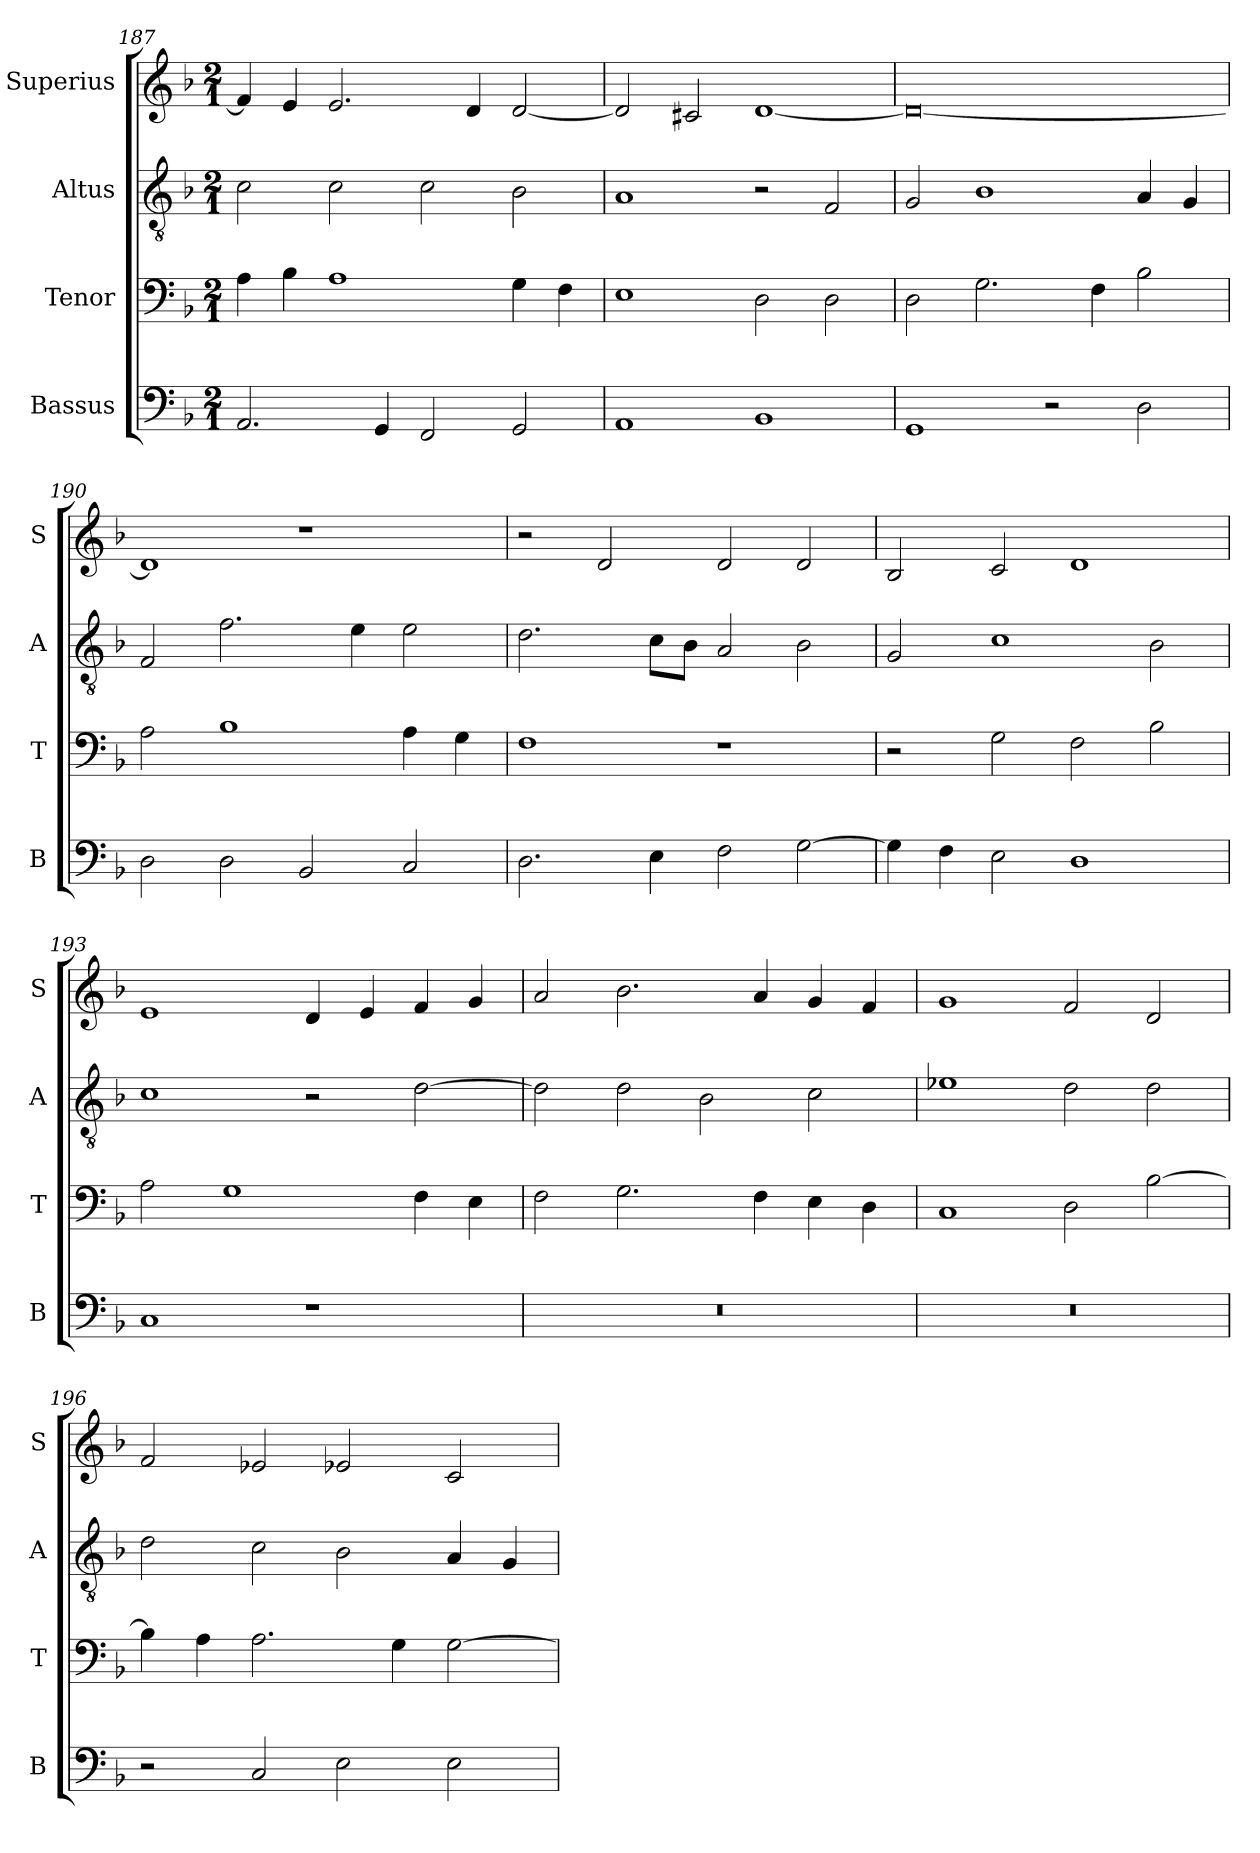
**kern	**kern	**kern	**kern
*part4	*part3	*part2	*part1
*staff4	*staff3	*staff2	*staff1
*I"Bassus	*I"Tenor	*I"Altus	*I"Superius
*I'B	*I'T	*I'A	*I'S
*clefF4	*clefF4	*clefGv2	*clefG2
*k[b-]	*k[b-]	*k[b-]	*k[b-]
*F:	*F:	*F:	*F:
*M2/1	*M2/1	*M2/1	*M2/1
=187	=187	=187	=187
2.AA	4A	2c	4f]
.	4B-	.	4e
.	1A	2c	2.e
4GG	.	.	.
2FF	.	2c	.
.	.	.	4d
2GG	4G	2B-	[2d
.	4F	.	.
=188	=188	=188	=188
1AA	1E	1A	2d]
.	.	.	2c#X
1BB-	2D	2r	[1d
.	2D	2F	.
=189	=189	=189	=189
1GG	2D	2G	0d_
.	2.G	1B-	.
2r	.	.	.
.	4F	.	.
2D	2B-	4A	.
.	.	4G	.
=190	=190	=190	=190
2D	2A	2F	1d]
2D	1B-	2.f	.
2BB-	.	.	1r
.	.	4e	.
2C	4A	2e	.
.	4G	.	.
=191	=191	=191	=191
2.D	1F	2.d	2r
.	.	.	2d
4E	.	8cL	.
.	.	8B-J	.
2F	1r	2A	2d
[2G	.	2B-	2d
=192	=192	=192	=192
4G]	2r	2G	2B-
4F	.	.	.
2E	2G	1c	2c
1D	2F	.	1d
.	2B-	2B-	.
=193	=193	=193	=193
1C	2A	1c	1e
.	1G	.	.
1r	.	2r	4d
.	.	.	4e
.	4F	[2d	4f
.	4E	.	4g
=194	=194	=194	=194
0r	2F	2d]	2a
.	2.G	2d	2.b-
.	.	2B-	.
.	4F	.	4a
.	4E	2c	4g
.	4D	.	4f
=195	=195	=195	=195
0r	1C	1e-X	1g
.	2D	2d	2f
.	[2B-	2d	2d
=196	=196	=196	=196
2r	4B-]	2d	2f
.	4A	.	.
2C	2.A	2c	2e-X
2E	.	2B-	2e-X
.	4G	.	.
2E	[2G	4A	2c
.	.	4G	.
=	=	=	=
*-	*-	*-	*-
